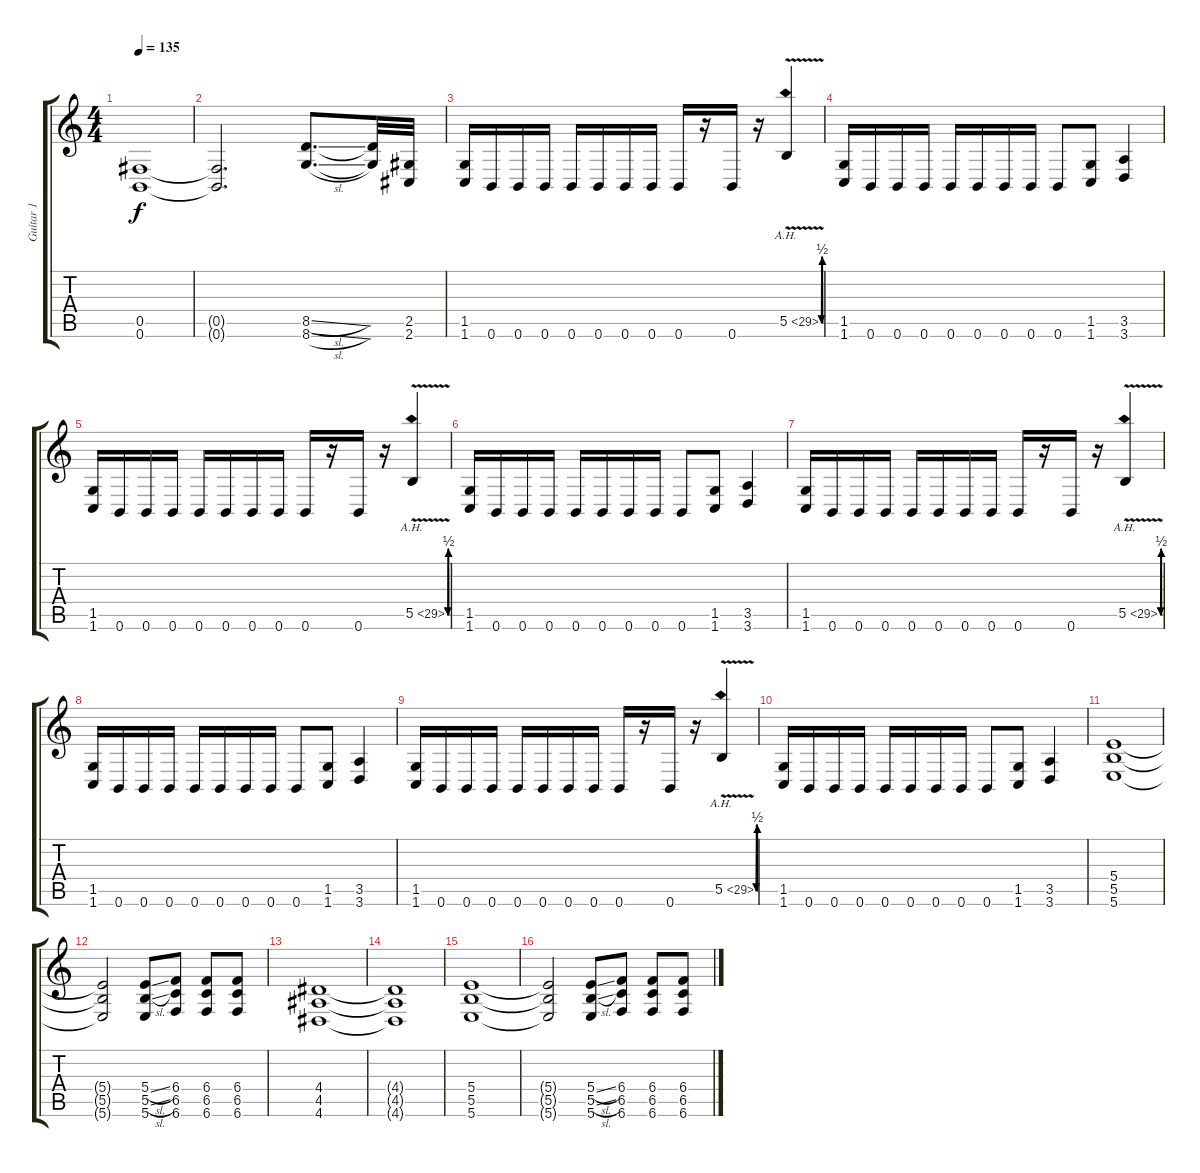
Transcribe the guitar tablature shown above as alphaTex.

\track ("Guitar 1" "Guitar 1") {instrument distortionguitar}
\staff {score tabs}
\tuning (Db4 Ab3 E3 B2 Gb2 B1) {hide}
\ts (4 4)
\tempo 135
\clef g2
\ks c
(0.5 0.6).1{dy f} |
(0.5{t} 0.6{t}).2{d} (8.5{sl} 8.6{sl}).8{d} (8.5{t} 8.6{t}).32 (2.5 2.6).32 |
(1.5 1.6).16 0.6.16 0.6.16 0.6.16 0.6.16 0.6.16 0.6.16 0.6.16 0.6.16 r.16 0.6.16 r.16 5.5{be (custom 0 0 15 0 20 2 30 2 35 0 60 0) ah 24 v}.4 |
(1.5 1.6).16 0.6.16 0.6.16 0.6.16 0.6.16 0.6.16 0.6.16 0.6.16 0.6.8 (1.5 1.6).8 (3.5 3.6).4 |
(1.5 1.6).16 0.6.16 0.6.16 0.6.16 0.6.16 0.6.16 0.6.16 0.6.16 0.6.16 r.16 0.6.16 r.16 5.5{be (custom 0 0 15 0 20 2 30 2 35 0 60 0) ah 24 v}.4 |
(1.5 1.6).16 0.6.16 0.6.16 0.6.16 0.6.16 0.6.16 0.6.16 0.6.16 0.6.8 (1.5 1.6).8 (3.5 3.6).4 |
(1.5 1.6).16 0.6.16 0.6.16 0.6.16 0.6.16 0.6.16 0.6.16 0.6.16 0.6.16 r.16 0.6.16 r.16 5.5{be (custom 0 0 15 0 20 2 30 2 35 0 60 0) ah 24 v}.4 |
(1.5 1.6).16 0.6.16 0.6.16 0.6.16 0.6.16 0.6.16 0.6.16 0.6.16 0.6.8 (1.5 1.6).8 (3.5 3.6).4 |
(1.5 1.6).16 0.6.16 0.6.16 0.6.16 0.6.16 0.6.16 0.6.16 0.6.16 0.6.16 r.16 0.6.16 r.16 5.5{be (custom 0 0 15 0 20 2 30 2 35 0 60 0) ah 24 v}.4 |
(1.5 1.6).16 0.6.16 0.6.16 0.6.16 0.6.16 0.6.16 0.6.16 0.6.16 0.6.8 (1.5 1.6).8 (3.5 3.6).4 |
(5.4 5.5 5.6).1 |
(5.4{t} 5.5{t} 5.6{t}).2 (5.4{sl} 5.5{sl} 5.6).8 (6.4 6.5 6.6).8 (6.4 6.5 6.6).8 (6.4 6.5 6.6).8 |
(4.4 4.5 4.6).1 |
(4.4{t} 4.5{t} 4.6{t}).1 |
(5.4 5.5 5.6).1 |
(5.4{t} 5.5{t} 5.6{t}).2 (5.4{sl} 5.5{sl} 5.6).8 (6.4 6.5 6.6).8 (6.4 6.5 6.6).8 (6.4 6.5 6.6).8
